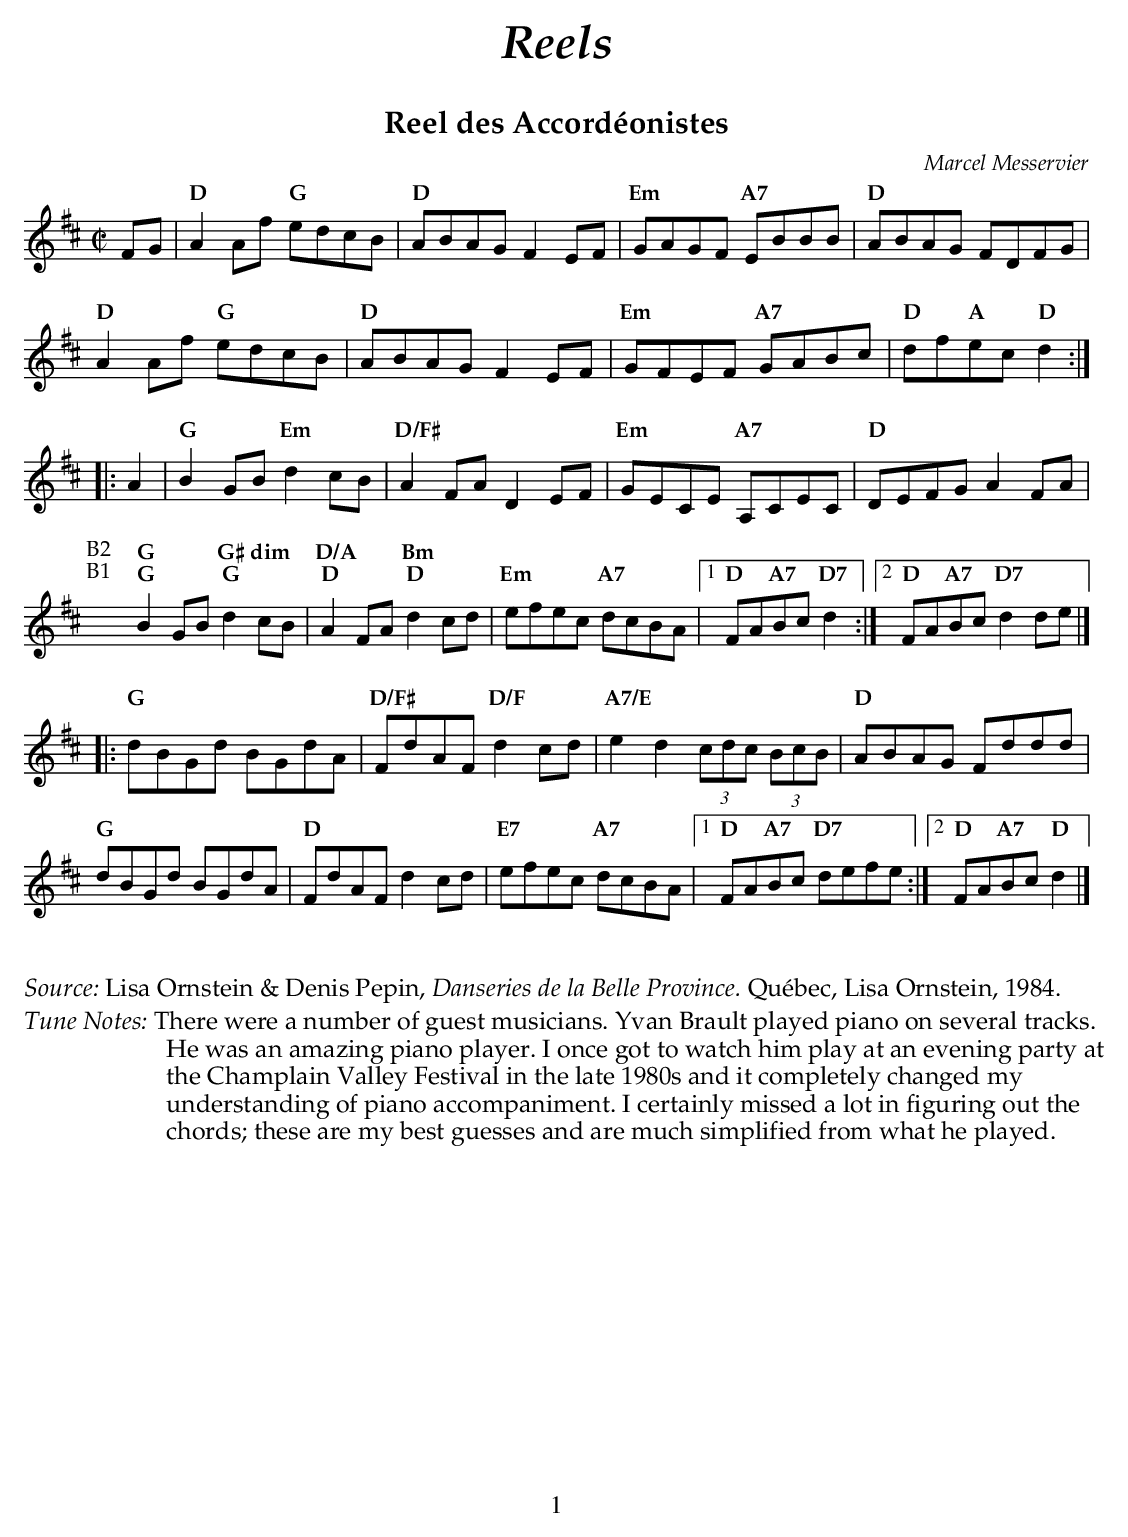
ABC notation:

X:1
T:Reel des Accord\'eonistes
C:Marcel Messervier
M:C|
L:1/8
K:D
FG |\
 "D" A2Af "G" edcB | "D" ABAG F2EF | "Em" GAGF "A7" EBBB | "D" ABAG FDFG |
 "D" A2Af "G" edcB | "D" ABAG F2EF | "Em" GFEF "A7" GABc | "D" df"A"ec "D" d2 :|
|:A2 |\
 "G" B2 GB "Em" d2cB | "D/F#" A2 FA D2 EF     | "Em" GECE "A7" A,CEC      | "D" DEFG A2FA |
 "^B2;B1;" yyy"G;G" B2 GB "G# dim ;G" d2cB    | "D/A;D" A2 FA "Bm;D" d2cd |\
"Em" efec "A7" dcBA  |1 "D" FA"A7"Bc "D7" d2 :|2 "D" FA"A7"Bc "D7"d2 de   |]
|: "G" dBGd BGdA     | "D/F#" FdAF "D/F" d2cd | "A7/E" e2d2 (3cdc (3BcB   | "D" ABAG Fddd |
 "G" dBGd BGdA       | "D" FdAF d2cd          | "E7" efec "A7" dcBA       |1\
 "D" FA"A7"Bc "D7" defe :|2 "D" FA"A7"Bc"D"d2 |]
